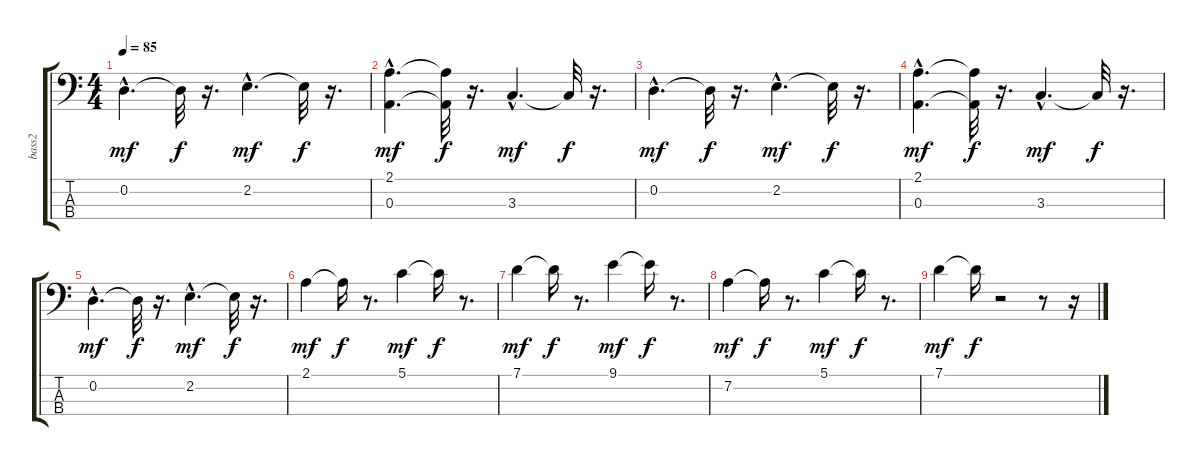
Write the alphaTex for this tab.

\track ("bass2" "bass2") {instrument electricbassfinger}
\staff {score tabs}
\tuning (G2 D2 A1 E1) {hide}
\ts (4 4)
\tempo 85
\clef f4
\ks c
0.2{hac}.4{d dy mf} 0.2{t}.32{dy f} r.16{d} 2.2{hac}.4{d dy mf} 2.2{t}.32{dy f} r.16{d} |
(2.1{hac} 0.3{hac}).4{d dy mf} (2.1{t} 0.3{t}).32{dy f} r.16{d} 3.3{hac}.4{d dy mf} 3.3{t}.32{dy f} r.16{d} |
0.2{hac}.4{d dy mf} 0.2{t}.32{dy f} r.16{d} 2.2{hac}.4{d dy mf} 2.2{t}.32{dy f} r.16{d} |
(2.1{hac} 0.3{hac}).4{d dy mf} (2.1{t} 0.3{t}).32{dy f} r.16{d} 3.3{hac}.4{d dy mf} 3.3{t}.32{dy f} r.16{d} |
0.2{hac}.4{d dy mf} 0.2{t}.32{dy f} r.16{d} 2.2{hac}.4{d dy mf} 2.2{t}.32{dy f} r.16{d} |
2.1.4{dy mf} 2.1{t}.16{dy f} r.8{d} 5.1.4{dy mf} 5.1{t}.16{dy f} r.8{d} |
7.1.4{dy mf} 7.1{t}.16{dy f} r.8{d} 9.1.4{dy mf} 9.1{t}.16{dy f} r.8{d} |
7.2.4{dy mf} 7.2{t}.16{dy f} r.8{d} 5.1.4{dy mf} 5.1{t}.16{dy f} r.8{d} |
7.1.4{dy mf} 7.1{t}.16{dy f} r.2 r.8 r.16
